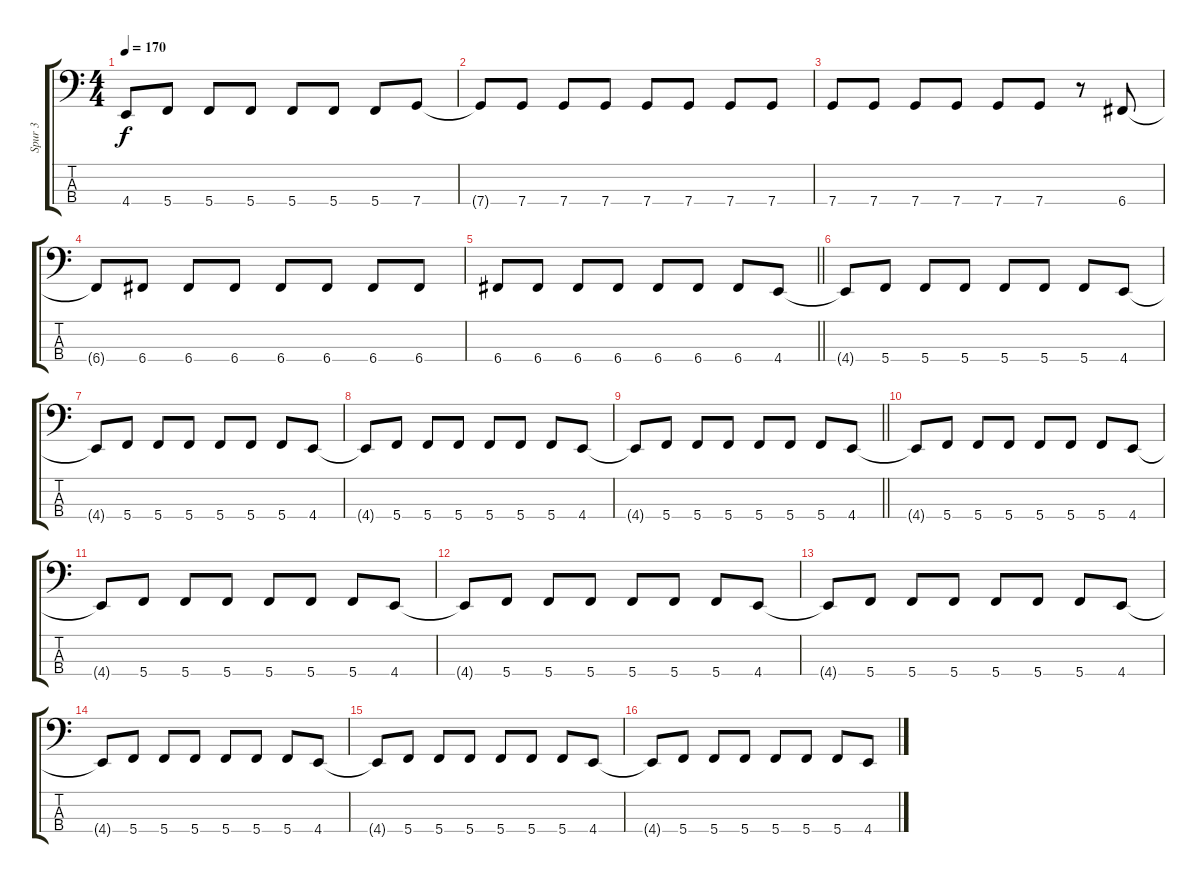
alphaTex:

\track ("Spur 3" "Spur 3") {instrument electricbasspick}
\staff {score tabs}
\tuning (Eb2 Bb1 F1 C1) {hide}
\ts (4 4)
\tempo 170
\clef f4
\ks c
4.4{t}.8{dy f} 5.4.8 5.4.8 5.4.8 5.4.8 5.4.8 5.4.8 7.4.8 |
7.4{t}.8 7.4.8 7.4.8 7.4.8 7.4.8 7.4.8 7.4.8 7.4.8 |
7.4.8 7.4.8 7.4.8 7.4.8 7.4.8 7.4.8 r.8 6.4.8 |
6.4{t}.8 6.4.8 6.4.8 6.4.8 6.4.8 6.4.8 6.4.8 6.4.8 |
\barLineRight lightlight
6.4.8 6.4.8 6.4.8 6.4.8 6.4.8 6.4.8 6.4.8 4.4.8 |
4.4{t}.8 5.4.8 5.4.8 5.4.8 5.4.8 5.4.8 5.4.8 4.4.8 |
4.4{t}.8 5.4.8 5.4.8 5.4.8 5.4.8 5.4.8 5.4.8 4.4.8 |
4.4{t}.8 5.4.8 5.4.8 5.4.8 5.4.8 5.4.8 5.4.8 4.4.8 |
\barLineRight lightlight
4.4{t}.8 5.4.8 5.4.8 5.4.8 5.4.8 5.4.8 5.4.8 4.4.8 |
4.4{t}.8 5.4.8 5.4.8 5.4.8 5.4.8 5.4.8 5.4.8 4.4.8 |
4.4{t}.8 5.4.8 5.4.8 5.4.8 5.4.8 5.4.8 5.4.8 4.4.8 |
4.4{t}.8 5.4.8 5.4.8 5.4.8 5.4.8 5.4.8 5.4.8 4.4.8 |
4.4{t}.8 5.4.8 5.4.8 5.4.8 5.4.8 5.4.8 5.4.8 4.4.8 |
4.4{t}.8 5.4.8 5.4.8 5.4.8 5.4.8 5.4.8 5.4.8 4.4.8 |
4.4{t}.8 5.4.8 5.4.8 5.4.8 5.4.8 5.4.8 5.4.8 4.4.8 |
4.4{t}.8 5.4.8 5.4.8 5.4.8 5.4.8 5.4.8 5.4.8 4.4.8
